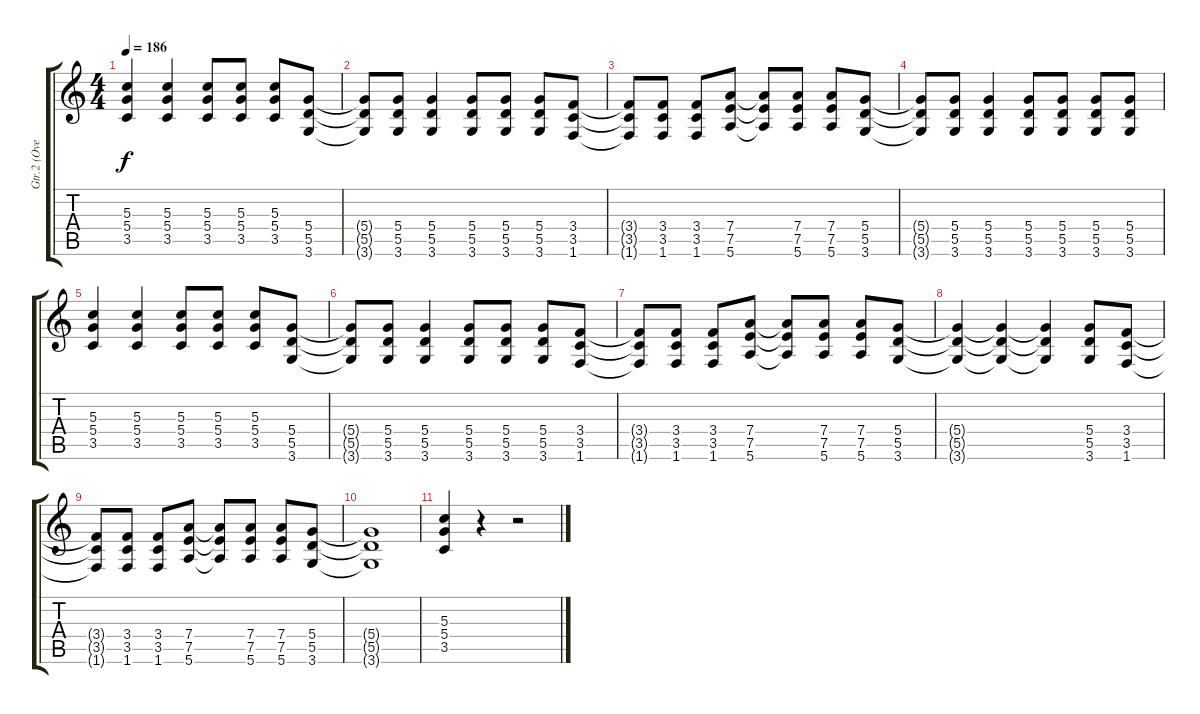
\track ("Gtr.2 (Overdriven)" "Gtr.2 (Ove") {instrument overdrivenguitar}
\staff {score tabs}
\tuning (E4 B3 G3 D3 A2 E2) {hide}
\ts (4 4)
\tempo 186
\clef g2
\ks c
(5.3 5.4 3.5).4{dy f} (5.3 5.4 3.5).4 (5.3 5.4 3.5).8 (5.3 5.4 3.5).8 (5.3 5.4 3.5).8 (5.4 5.5 3.6).8 |
(5.4{t} 5.5{t} 3.6{t}).8 (5.4 5.5 3.6).8 (5.4 5.5 3.6).4 (5.4 5.5 3.6).8 (5.4 5.5 3.6).8 (5.4 5.5 3.6).8 (3.4 3.5 1.6).8 |
(3.4{t} 3.5{t} 1.6{t}).8 (3.4 3.5 1.6).8 (3.4 3.5 1.6).8 (7.4 7.5 5.6).8 (7.4{t} 7.5{t} 5.6{t}).8 (7.4 7.5 5.6).8 (7.4 7.5 5.6).8 (5.4 5.5 3.6).8 |
(5.4{t} 5.5{t} 3.6{t}).8 (5.4 5.5 3.6).8 (5.4 5.5 3.6).4 (5.4 5.5 3.6).8 (5.4 5.5 3.6).8 (5.4 5.5 3.6).8 (5.4 5.5 3.6).8 |
(5.3 5.4 3.5).4 (5.3 5.4 3.5).4 (5.3 5.4 3.5).8 (5.3 5.4 3.5).8 (5.3 5.4 3.5).8 (5.4 5.5 3.6).8 |
(5.4{t} 5.5{t} 3.6{t}).8 (5.4 5.5 3.6).8 (5.4 5.5 3.6).4 (5.4 5.5 3.6).8 (5.4 5.5 3.6).8 (5.4 5.5 3.6).8 (3.4 3.5 1.6).8 |
(3.4{t} 3.5{t} 1.6{t}).8 (3.4 3.5 1.6).8 (3.4 3.5 1.6).8 (7.4 7.5 5.6).8 (7.4{t} 7.5{t} 5.6{t}).8 (7.4 7.5 5.6).8 (7.4 7.5 5.6).8 (5.4 5.5 3.6).8 |
(5.4{t} 5.5{t} 3.6{t}).4 (5.4{t} 5.5{t} 3.6{t}).4 (5.4{t} 5.5{t} 3.6{t}).4 (5.4 5.5 3.6).8 (3.4 3.5 1.6).8 |
(3.4{t} 3.5{t} 1.6{t}).8 (3.4 3.5 1.6).8 (3.4 3.5 1.6).8 (7.4 7.5 5.6).8 (7.4{t} 7.5{t} 5.6{t}).8 (7.4 7.5 5.6).8 (7.4 7.5 5.6).8 (5.4 5.5 3.6).8 |
(5.4{t} 5.5{t} 3.6{t}).1 |
(5.3 5.4 3.5).4 r.4 r.2
